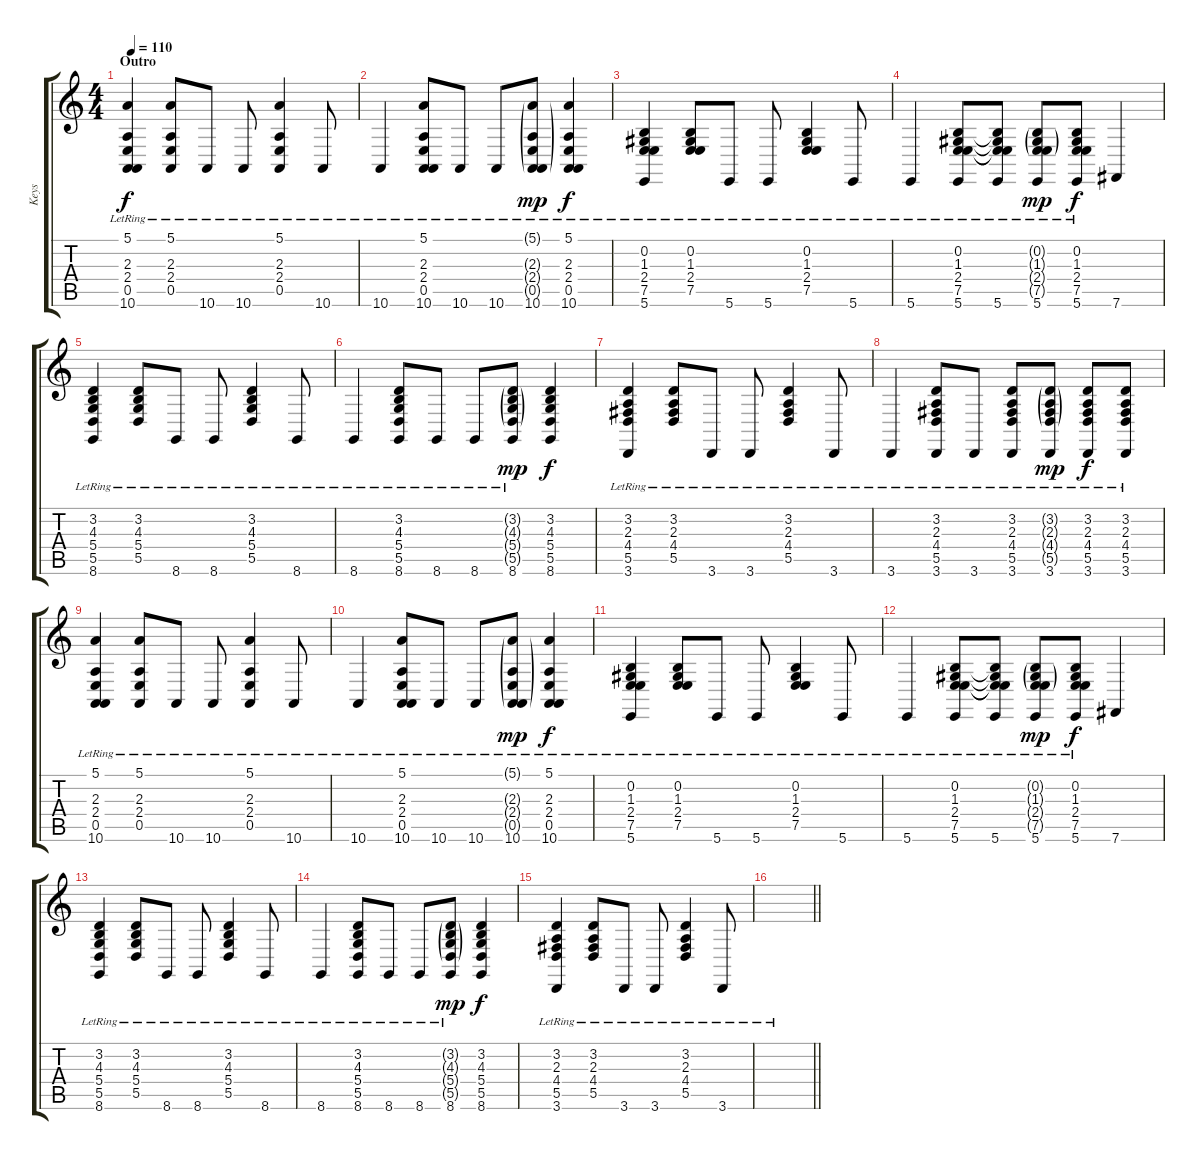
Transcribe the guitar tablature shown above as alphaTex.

\track ("Keys" "Keys") {instrument electricgrandpiano}
\staff {score tabs}
\tuning (E4 B3 G3 D3 A2 B1) {hide}
\ts (4 4)
\section ("" "Outro")
\tempo 110
\clef g2
\ks c
(5.1{lr} 2.3{lr} 2.4{lr} 0.5{lr} 10.6{lr}).4{dy f} (5.1{lr} 2.3{lr} 2.4{lr} 0.5{lr}).8 10.6{lr}.8 10.6{lr}.8 (5.1{lr} 2.3{lr} 2.4{lr} 0.5{lr}).4 10.6{lr}.8 |
10.6{lr}.4 (5.1{lr} 2.3{lr} 2.4{lr} 0.5{lr} 10.6{lr}).8 10.6{lr}.8 10.6{lr}.8 (5.1{g lr} 2.3{g lr} 2.4{g lr} 0.5{g lr} 10.6).8{dy mp} (5.1 2.3 2.4 0.5{lr} 10.6).4{dy f} |
(0.2{lr} 1.3 2.4 7.5{lr} 5.6{lr}).4 (0.2{lr} 1.3 2.4 7.5{lr}).8 5.6{lr}.8 5.6{lr}.8 (0.2{lr} 1.3 2.4 7.5{lr}).4 5.6{lr}.8 |
5.6{lr}.4 (0.2{lr} 1.3 2.4 7.5{lr} 5.6{lr}).8 (0.2{t} 1.3{t} 2.4{t} 7.5{t} 5.6{lr}).8 (0.2{g lr} 1.3{g lr} 2.4{g lr} 7.5{g lr} 5.6{lr}).8{dy mp} (0.2{lr} 1.3{lr} 2.4{lr} 7.5{lr} 5.6{lr}).8{dy f} 7.6.4 |
(3.2{lr} 4.3{lr} 5.4{lr} 5.5{lr} 8.6{lr}).4 (3.2{lr} 4.3{lr} 5.4{lr} 5.5{lr}).8 8.6{lr}.8 8.6{lr}.8 (3.2{lr} 4.3{lr} 5.4{lr} 5.5{lr}).4 8.6{lr}.8 |
8.6{lr}.4 (3.2{lr} 4.3{lr} 5.4{lr} 5.5{lr} 8.6{lr}).8 8.6{lr}.8 8.6{lr}.8 (3.2{g lr} 4.3{g lr} 5.4{g lr} 5.5{g lr} 8.6{lr}).8{dy mp} (3.2 4.3 5.4 5.5 8.6).4{dy f} |
(3.2{lr} 2.3{lr} 4.4{lr} 5.5{lr} 3.6{lr}).4 (3.2{lr} 2.3{lr} 4.4{lr} 5.5{lr}).8 3.6{lr}.8 3.6{lr}.8 (3.2{lr} 2.3{lr} 4.4{lr} 5.5{lr}).4 3.6{lr}.8 |
3.6{lr}.4 (3.2{lr} 2.3 4.4 5.5{lr} 3.6{lr}).8 3.6{lr}.8 (3.2{lr} 2.3{lr} 4.4{lr} 5.5{lr} 3.6{lr}).8 (3.2{g lr} 2.3{g lr} 4.4{g lr} 5.5{g lr} 3.6{lr}).8{dy mp} (3.2{lr} 2.3{lr} 4.4{lr} 5.5{lr} 3.6).8{dy f} (3.2{lr} 2.3{lr} 4.4{lr} 5.5{lr} 3.6{lr}).8 |
(5.1{lr} 2.3{lr} 2.4{lr} 0.5{lr} 10.6{lr}).4 (5.1{lr} 2.3{lr} 2.4{lr} 0.5{lr}).8 10.6{lr}.8 10.6{lr}.8 (5.1{lr} 2.3{lr} 2.4{lr} 0.5{lr}).4 10.6{lr}.8 |
10.6{lr}.4 (5.1{lr} 2.3{lr} 2.4{lr} 0.5{lr} 10.6{lr}).8 10.6{lr}.8 10.6{lr}.8 (5.1{g lr} 2.3{g lr} 2.4{g lr} 0.5{g lr} 10.6).8{dy mp} (5.1 2.3 2.4 0.5{lr} 10.6).4{dy f} |
(0.2{lr} 1.3 2.4 7.5{lr} 5.6{lr}).4 (0.2{lr} 1.3 2.4 7.5{lr}).8 5.6{lr}.8 5.6{lr}.8 (0.2{lr} 1.3 2.4 7.5{lr}).4 5.6{lr}.8 |
5.6{lr}.4 (0.2{lr} 1.3 2.4 7.5{lr} 5.6{lr}).8 (0.2{t} 1.3{t} 2.4{t} 7.5{t} 5.6{lr}).8 (0.2{g lr} 1.3{g lr} 2.4{g lr} 7.5{g lr} 5.6{lr}).8{dy mp} (0.2{lr} 1.3{lr} 2.4{lr} 7.5{lr} 5.6{lr}).8{dy f} 7.6.4 |
(3.2{lr} 4.3{lr} 5.4{lr} 5.5{lr} 8.6{lr}).4 (3.2{lr} 4.3{lr} 5.4{lr} 5.5{lr}).8 8.6{lr}.8 8.6{lr}.8 (3.2{lr} 4.3{lr} 5.4{lr} 5.5{lr}).4 8.6{lr}.8 |
8.6{lr}.4 (3.2{lr} 4.3{lr} 5.4{lr} 5.5{lr} 8.6{lr}).8 8.6{lr}.8 8.6{lr}.8 (3.2{g lr} 4.3{g lr} 5.4{g lr} 5.5{g lr} 8.6{lr}).8{dy mp} (3.2 4.3 5.4 5.5 8.6).4{dy f} |
(3.2{lr} 2.3{lr} 4.4{lr} 5.5{lr} 3.6{lr}).4 (3.2{lr} 2.3{lr} 4.4{lr} 5.5{lr}).8 3.6{lr}.8 3.6{lr}.8 (3.2{lr} 2.3{lr} 4.4{lr} 5.5{lr}).4 3.6{lr}.8 |
\barLineRight lightlight
